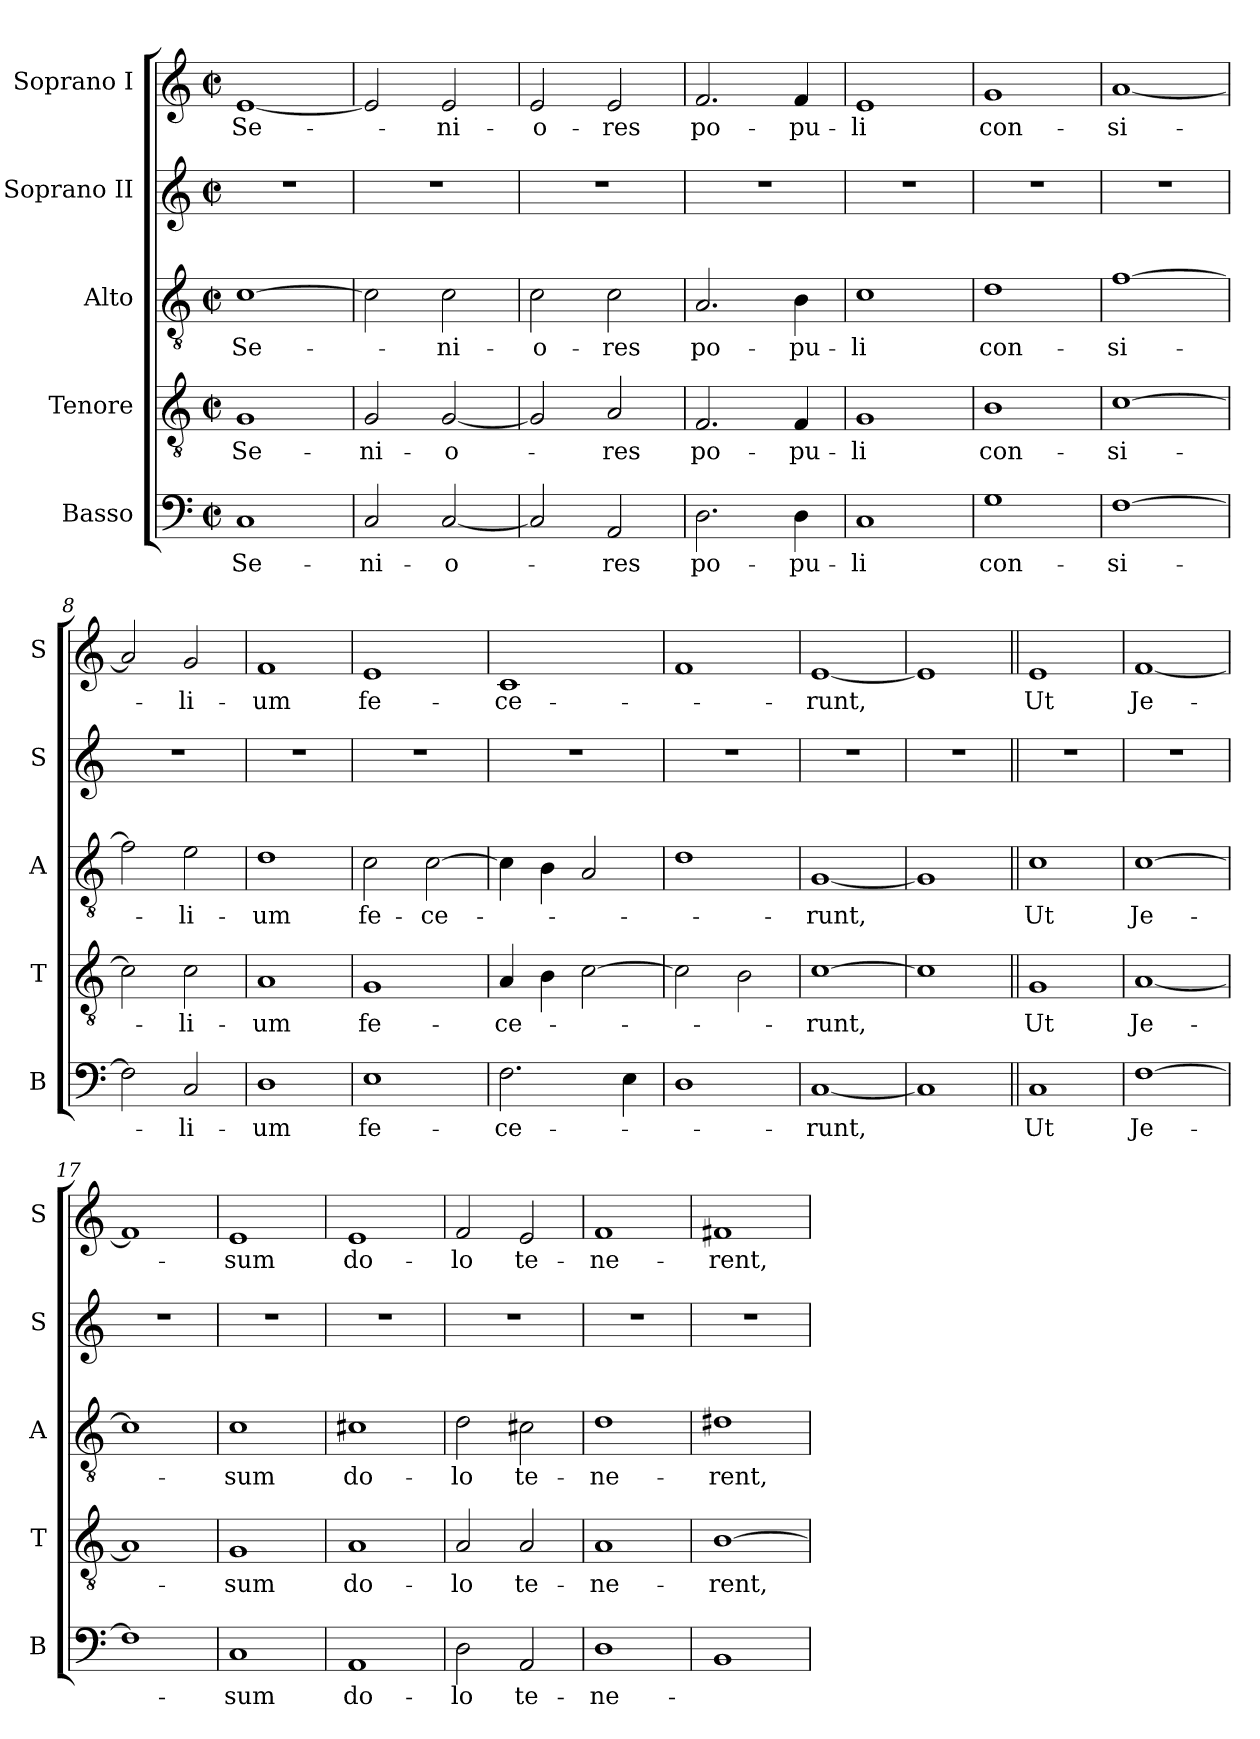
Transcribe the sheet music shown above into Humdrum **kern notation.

**kern	**text	**kern	**text	**kern	**text	**kern	**kern	**text
*part5	*part5	*part4	*part4	*part3	*part3	*part2	*part1	*part1
*staff5	*staff5	*staff4	*staff4	*staff3	*staff3	*staff2	*staff1	*staff1
*I"Basso	*	*I"Tenore	*	*I"Alto	*	*I"Soprano II	*I"Soprano I	*
*I'B	*	*I'T	*	*I'A	*	*I'S	*I'S	*
*clefF4	*	*clefGv2	*	*clefGv2	*	*clefG2	*clefG2	*
*k[]	*	*k[]	*	*k[]	*	*k[]	*k[]	*
*M2/2	*	*M2/2	*	*M2/2	*	*M2/2	*M2/2	*
*met(c|)	*	*met(c|)	*	*met(c|)	*	*met(c|)	*met(c|)	*
=1	=1	=1	=1	=1	=1	=1	=1	=1
1C	Se-	1G	Se-	[1c	Se-	1r	[1e	Se-
=2	=2	=2	=2	=2	=2	=2	=2	=2
2C/	-ni-	2G/	-ni-	2c\]	.	1r	2e/]	.
[2C/	-o-	[2G/	-o-	2c\	-ni-	.	2e/	-ni-
=3	=3	=3	=3	=3	=3	=3	=3	=3
2C/]	.	2G/]	.	2c\	-o-	1r	2e/	-o-
2AA/	-res	2A/	-res	2c\	-res	.	2e/	-res
=4	=4	=4	=4	=4	=4	=4	=4	=4
2.D\	po-	2.F/	po-	2.A/	po-	1r	2.f/	po-
4D\	-pu-	4F/	-pu-	4B\	-pu-	.	4f/	-pu-
=5	=5	=5	=5	=5	=5	=5	=5	=5
1C	-li	1G	-li	1c	-li	1r	1e	-li
=6	=6	=6	=6	=6	=6	=6	=6	=6
1G	con-	1B	con-	1d	con-	1r	1g	con-
=7	=7	=7	=7	=7	=7	=7	=7	=7
[1F	-si-	[1c	-si-	[1f	-si-	1r	[1a	-si-
=8	=8	=8	=8	=8	=8	=8	=8	=8
2F\]	.	2c\]	.	2f\]	.	1r	2a/]	.
2C/	-li-	2c\	-li-	2e\	-li-	.	2g/	-li-
=9	=9	=9	=9	=9	=9	=9	=9	=9
1D	-um	1A	-um	1d	-um	1r	1f	-um
=10	=10	=10	=10	=10	=10	=10	=10	=10
1E	fe-	1G	fe-	2c\	fe-	1r	1e	fe-
.	.	.	.	[2c\	-ce-	.	.	.
=11	=11	=11	=11	=11	=11	=11	=11	=11
2.F\	-ce-	4A/	-ce-	4c\]	.	1r	1c	-ce-
.	.	4B\	.	4B\	.	.	.	.
.	.	[2c\	.	2A/	.	.	.	.
4E\	.	.	.	.	.	.	.	.
=12	=12	=12	=12	=12	=12	=12	=12	=12
1D	.	2c\]	.	1d	.	1r	1f	.
.	.	2B\	.	.	.	.	.	.
=13	=13	=13	=13	=13	=13	=13	=13	=13
[1C	-runt,	[1c	-runt,	[1G	-runt,	1r	[1e	-runt,
=14	=14	=14	=14	=14	=14	=14	=14	=14
1C]	.	1c]	.	1G]	.	1r	1e]	.
=15||	=15||	=15||	=15||	=15||	=15||	=15||	=15||	=15||
1C	Ut	1G	Ut	1c	Ut	1r	1e	Ut
=16	=16	=16	=16	=16	=16	=16	=16	=16
[1F	Je-	[1A	Je-	[1c	Je-	1r	[1f	Je-
=17	=17	=17	=17	=17	=17	=17	=17	=17
1F]	.	1A]	.	1c]	.	1r	1f]	.
=18	=18	=18	=18	=18	=18	=18	=18	=18
1C	-sum	1G	-sum	1c	-sum	1r	1e	-sum
=19	=19	=19	=19	=19	=19	=19	=19	=19
1AA	do-	1A	do-	1c#X	do-	1r	1e	do-
=20	=20	=20	=20	=20	=20	=20	=20	=20
2D\	-lo	2A/	-lo	2d\	-lo	1r	2f/	-lo
2AA/	te-	2A/	te-	2c#X\	te-	.	2e/	te-
=21	=21	=21	=21	=21	=21	=21	=21	=21
1D	-ne-	1A	-ne-	1d	-ne-	1r	1f	-ne-
=22	=22	=22	=22	=22	=22	=22	=22	=22
1BB	.	[1B	-rent,	1d#X	-rent,	1r	1f#X	-rent,
=	=	=	=	=	=	=	=	=
*-	*-	*-	*-	*-	*-	*-	*-	*-
